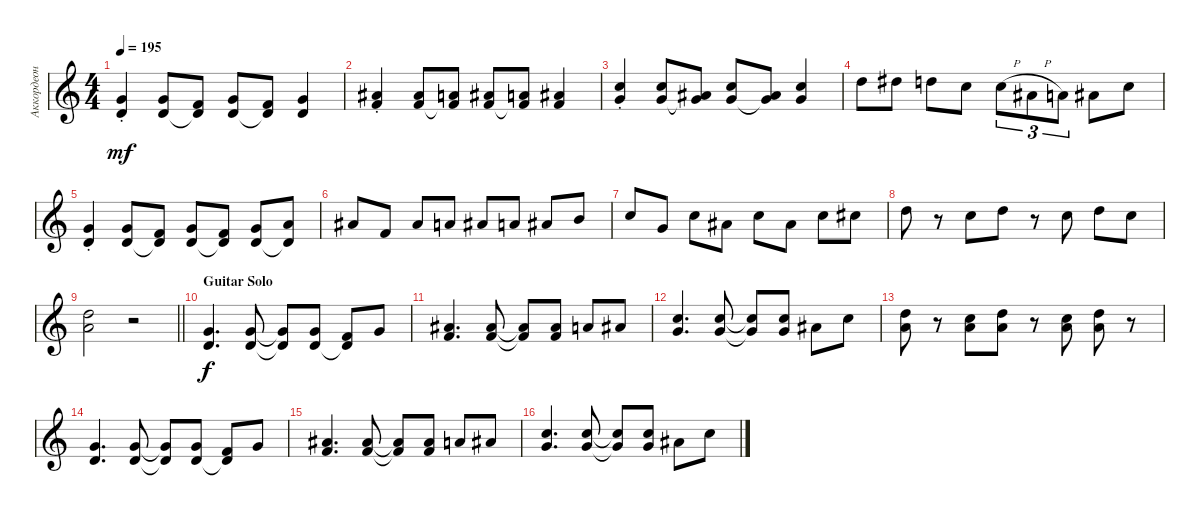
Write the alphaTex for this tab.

\track ("Аккордеон" "Аккордеон") {instrument accordion}
\staff {score}
\tuning (E4 B3 G3 D3 A2 E2) {hide}
\ts (4 4)
\tempo 195
\clef g2
\ks c
(3.1{st} 3.2{st}).4{dy mf} (3.1 3.2).8 (1.1 3.2{t}).8 (3.1 3.2).8 (1.1 3.2{t}).8 (3.1 3.2).4 |
(6.1{st} 6.2{st}).4 (6.1 6.2).8 (5.1 6.2{t}).8 (6.1 6.2).8 (5.1 6.2{t}).8 (6.1 6.2).4 |
(8.1{st} 8.2{st}).4 (8.1 8.2).8 (6.1 8.2{t}).8 (8.1 8.2).8 (6.1 8.2{t}).8 (8.1 8.2).4 |
10.1.8 11.1.8 10.1.8 8.1.8 8.1{h}.8{tu (3 2)} 6.1{h}.8{tu (3 2)} 5.1.8{tu (3 2)} 6.1.8 8.1.8 |
(3.1{st} 3.2{st}).4 (3.1 3.2).8 (1.1 3.2{t}).8 (3.1 3.2).8 (1.1 3.2{t}).8 (3.1 3.2).8 (5.1 3.2{t}).8 |
6.1.8 6.2.8 6.1.8 5.1.8 6.1.8 5.1.8 6.1.8 7.1.8 |
8.1.8 8.2.8 8.1.8 6.1.8 8.1.8 6.1.8 8.1.8 9.1.8 |
10.1.8 r.8 8.1.8 10.1.8 r.8 8.1.8 10.1.8 8.1.8 |
\barLineRight lightlight
(10.1 10.2).2 r.2 |
\section ("" "Guitar Solo")
(3.1 3.2).4{d dy f} (3.1 3.2).8 (3.1{t} 3.2{t}).8 (3.1 3.2).8 (1.1 3.2{t}).8 3.1.8 |
(6.1 6.2).4{d} (6.1 6.2).8 (6.1{t} 6.2{t}).8 (6.1 6.2).8 5.1.8 6.1.8 |
(8.1 8.2).4{d} (8.1 8.2).8 (8.1{t} 8.2{t}).8 (8.1 8.2).8 6.1.8 8.1.8 |
(10.1 10.2).8 r.8 (8.1 10.2).8 (10.1 10.2).8 r.8 (8.1 10.2).8 (10.1 10.2).8 r.8 |
(3.1 3.2).4{d} (3.1 3.2).8 (3.1{t} 3.2{t}).8 (3.1 3.2).8 (1.1 3.2{t}).8 3.1.8 |
(6.1 6.2).4{d} (6.1 6.2).8 (6.1{t} 6.2{t}).8 (6.1 6.2).8 5.1.8 6.1.8 |
(8.1 8.2).4{d} (8.1 8.2).8 (8.1{t} 8.2{t}).8 (8.1 8.2).8 6.1.8 8.1.8
